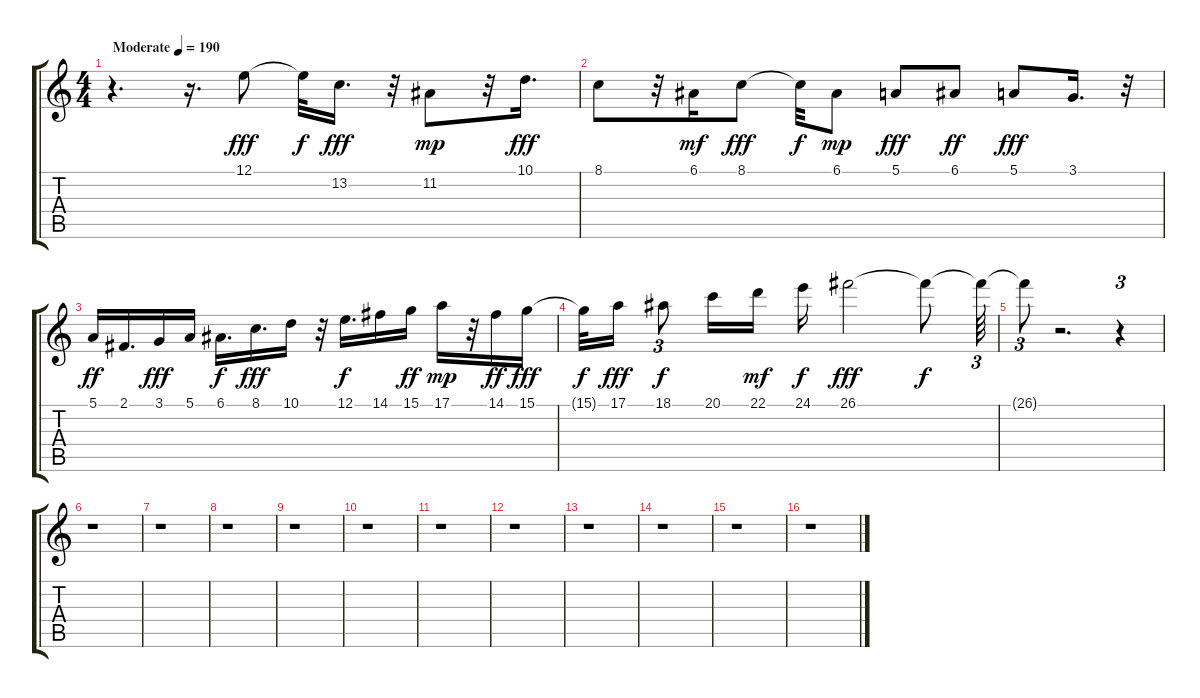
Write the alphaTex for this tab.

\track "" {instrument trumpet}
\staff {score tabs}
\tuning (E4 B3 G3 D3 A2 E2) {hide}
\ts (4 4)
\tempo (190 "Moderate")
\clef g2
\ks c
r.4{d dy fff instrument trumpet} r.16{d} 12.1.8 12.1{t}.32{dy f} 13.2.16{d dy fff} r.32 11.2.8{dy mp} r.32 10.1.16{d dy fff} |
8.1.8 r.32 6.1.16{dy mf} 8.1.8{dy fff} 8.1{t}.32{dy f} 6.1.8{dy mp} 5.1.8{dy fff} 6.1.8{dy ff} 5.1.8{dy fff} 3.1.16{d} r.32 |
5.1.16{dy ff} 2.1.16{d} 3.1.16{dy fff} 5.1.16 6.1.16{d dy f} 8.1.16{d dy fff} 10.1.16 r.32 12.1.16{d dy f} 14.1.16 15.1.16{dy ff} 17.1.16{dy mp} r.32 14.1.16{dy ff} 15.1.16{dy fff} |
15.1{t}.32{dy f} 17.1.16{dy fff} 18.1.8{tu (3 2) dy f} 20.1.16 22.1.16{dy mf} 24.1.16{dy f} 26.1.2{dy fff} 26.1{t}.8{dy f} 26.1{t}.64{tu (3 2)} |
26.1{t}.8{tu (3 2)} r.2{d} r.4{tu (3 2)} |
r.1 |
r.1 |
r.1 |
r.1 |
r.1 |
r.1 |
r.1 |
r.1 |
r.1 |
r.1 |
r.1
